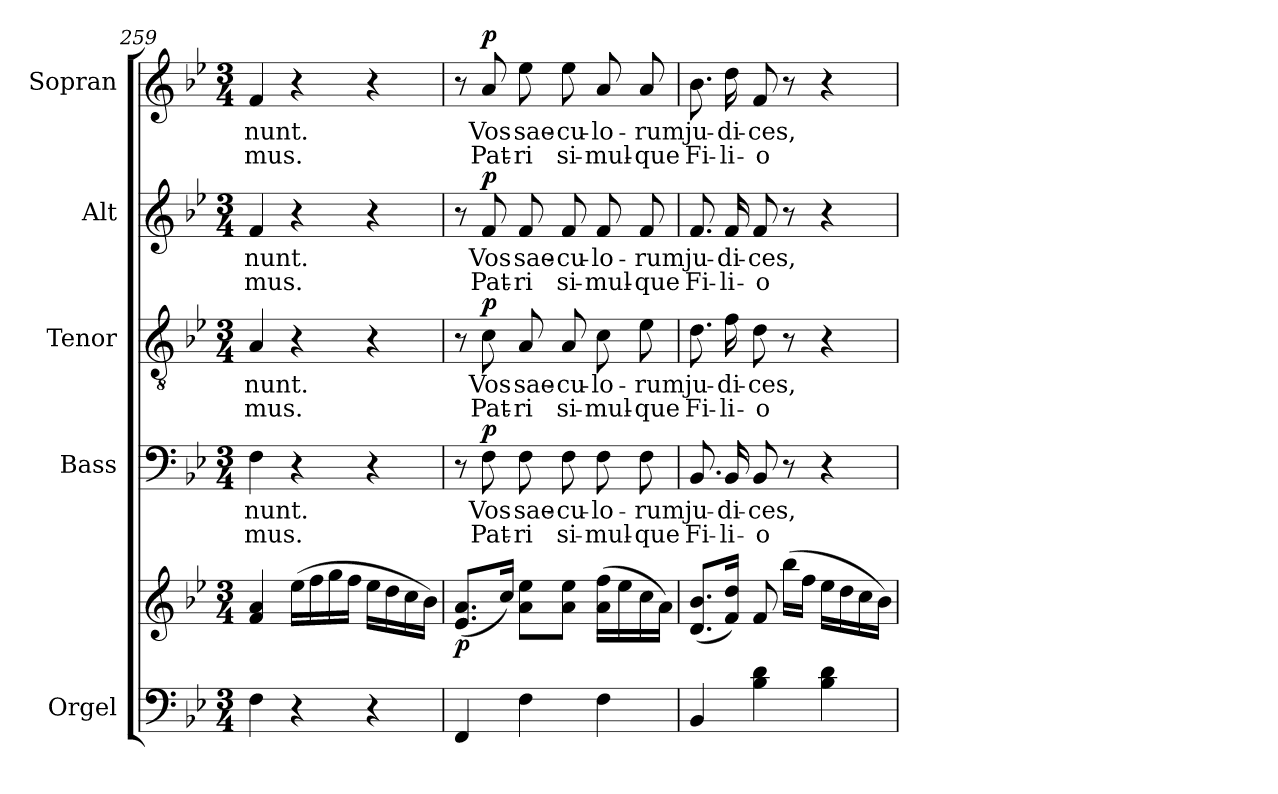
**kern	**kern	**dynam	**kern	**text	**text	**dynam	**kern	**text	**text	**dynam	**kern	**text	**text	**dynam	**kern	**text	**text	**dynam
*part5	*part5	*part5	*part4	*part4	*part4	*part4	*part3	*part3	*part3	*part3	*part2	*part2	*part2	*part2	*part1	*part1	*part1	*part1
*staff6	*staff5	*staff5/6	*staff4	*staff4	*staff4	*staff4	*staff3	*staff3	*staff3	*staff3	*staff2	*staff2	*staff2	*staff2	*staff1	*staff1	*staff1	*staff1
*I"Orgel	*	*	*I"Bass	*	*	*	*I"Tenor	*	*	*	*I"Alt	*	*	*	*I"Sopran	*	*	*
*I'Org.	*	*	*I'B.	*	*	*	*I'T.	*	*	*	*I'A.	*	*	*	*I'S.	*	*	*
*clefF4	*clefG2	*	*clefF4	*	*	*	*clefGv2	*	*	*	*clefG2	*	*	*	*clefG2	*	*	*
*k[b-e-]	*k[b-e-]	*	*k[b-e-]	*	*	*	*k[b-e-]	*	*	*	*k[b-e-]	*	*	*	*k[b-e-]	*	*	*
*B-:	*B-:	*	*B-:	*	*	*	*B-:	*	*	*	*B-:	*	*	*	*B-:	*	*	*
*M3/4	*M3/4	*	*M3/4	*	*	*	*M3/4	*	*	*	*M3/4	*	*	*	*M3/4	*	*	*
=259	=259	=259	=259	=259	=259	=259	=259	=259	=259	=259	=259	=259	=259	=259	=259	=259	=259	=259
!	!	!	!	!LO:LY:b	!LO:LY:b	!	!	!LO:LY:b	!LO:LY:b	!	!	!LO:LY:b	!LO:LY:b	!	!	!LO:LY:b	!LO:LY:b	!
4F\	4f/ 4a/	.	4F\	-nunt.	-mus.	.	4A/	-nunt.	-mus.	.	4f/	-nunt.	-mus.	.	4f/	-nunt.	-mus.	.
4r	(>16ee-\LL	.	4r	.	.	.	4r	.	.	.	4r	.	.	.	4r	.	.	.
.	16ff\	.	.	.	.	.	.	.	.	.	.	.	.	.	.	.	.	.
.	16gg\	.	.	.	.	.	.	.	.	.	.	.	.	.	.	.	.	.
.	16ff\JJ	.	.	.	.	.	.	.	.	.	.	.	.	.	.	.	.	.
4r	16ee-\LL	.	4r	.	.	.	4r	.	.	.	4r	.	.	.	4r	.	.	.
.	16dd\	.	.	.	.	.	.	.	.	.	.	.	.	.	.	.	.	.
.	16cc\	.	.	.	.	.	.	.	.	.	.	.	.	.	.	.	.	.
.	16b-\JJ)	.	.	.	.	.	.	.	.	.	.	.	.	.	.	.	.	.
=260	=260	=260	=260	=260	=260	=260	=260	=260	=260	=260	=260	=260	=260	=260	=260	=260	=260	=260
!	!	!LO:DY:b	!	!	!	!	!	!	!	!	!	!	!	!	!	!	!	!
4FF/	(<8.e-/ 8.a/L	p	8r	.	.	.	8r	.	.	.	8r	.	.	.	8r	.	.	.
!	!	!	!	!LO:LY:b	!LO:LY:b	!LO:DY:a	!	!LO:LY:b	!LO:LY:b	!LO:DY:a	!	!LO:LY:b	!LO:LY:b	!LO:DY:a	!	!LO:LY:b	!LO:LY:b	!LO:DY:a
.	.	.	8F\	Vos	Pat-	p	8c\	Vos	Pat-	p	8f/	Vos	Pat-	p	8a/	Vos	Pat-	p
.	16cc/Jk)	.	.	.	.	.	.	.	.	.	.	.	.	.	.	.	.	.
!	!	!	!	!LO:LY:b	!LO:LY:b	!	!	!LO:LY:b	!LO:LY:b	!	!	!LO:LY:b	!LO:LY:b	!	!	!LO:LY:b	!LO:LY:b	!
4F\	8a\ 8ee-\L	.	8F\	sae-	-ri	.	8A/	sae-	-ri	.	8f/	sae-	-ri	.	8ee-\	sae-	-ri	.
!	!	!	!	!LO:LY:b	!LO:LY:b	!	!	!LO:LY:b	!LO:LY:b	!	!	!LO:LY:b	!LO:LY:b	!	!	!LO:LY:b	!LO:LY:b	!
.	8a\ 8ee-\J	.	8F\	-cu-	si-	.	8A/	-cu-	si-	.	8f/	-cu-	si-	.	8ee-\	-cu-	si-	.
!	!	!	!	!LO:LY:b	!LO:LY:b	!	!	!LO:LY:b	!LO:LY:b	!	!	!LO:LY:b	!LO:LY:b	!	!	!LO:LY:b	!LO:LY:b	!
4F\	(>16a\ 16ff\LL	.	8F\	-lo-	-mul-	.	8c\	-lo-	-mul-	.	8f/	-lo-	-mul-	.	8a/	-lo-	-mul-	.
.	16ee-\	.	.	.	.	.	.	.	.	.	.	.	.	.	.	.	.	.
!	!	!	!	!LO:LY:b	!LO:LY:b	!	!	!LO:LY:b	!LO:LY:b	!	!	!LO:LY:b	!LO:LY:b	!	!	!LO:LY:b	!LO:LY:b	!
.	16cc\	.	8F\	-rum	-que	.	8e-\	-rum	-que	.	8f/	-rum	-que	.	8a/	-rum	-que	.
.	16a\JJ)	.	.	.	.	.	.	.	.	.	.	.	.	.	.	.	.	.
=261	=261	=261	=261	=261	=261	=261	=261	=261	=261	=261	=261	=261	=261	=261	=261	=261	=261	=261
!	!	!	!	!LO:LY:b	!LO:LY:b	!	!	!LO:LY:b	!LO:LY:b	!	!	!LO:LY:b	!LO:LY:b	!	!	!LO:LY:b	!LO:LY:b	!
4BB-/	(<8.d/ 8.b-/L	.	8.BB-/	ju-	Fi-	.	8.d\	ju-	Fi-	.	8.f/	ju-	Fi-	.	8.b-\	ju-	Fi-	.
!	!	!	!	!LO:LY:b	!LO:LY:b	!	!	!LO:LY:b	!LO:LY:b	!	!	!LO:LY:b	!LO:LY:b	!	!	!LO:LY:b	!LO:LY:b	!
.	16f/ 16dd/Jk)	.	16BB-/	-di-	-li-	.	16f\	-di-	-li-	.	16f/	-di-	-li-	.	16dd\	-di-	-li-	.
!	!	!	!	!LO:LY:b	!LO:LY:b	!	!	!LO:LY:b	!LO:LY:b	!	!	!LO:LY:b	!LO:LY:b	!	!	!LO:LY:b	!LO:LY:b	!
4B-\ 4d\	8f/	.	8BB-/	-ces,	-o	.	8d\	-ces,	-o	.	8f/	-ces,	-o	.	8f/	-ces,	-o	.
.	(>16bb-\LL	.	8r	.	.	.	8r	.	.	.	8r	.	.	.	8r	.	.	.
.	16ff\JJ	.	.	.	.	.	.	.	.	.	.	.	.	.	.	.	.	.
4B-\ 4d\	16ee-\LL	.	4r	.	.	.	4r	.	.	.	4r	.	.	.	4r	.	.	.
.	16dd\	.	.	.	.	.	.	.	.	.	.	.	.	.	.	.	.	.
.	16cc\	.	.	.	.	.	.	.	.	.	.	.	.	.	.	.	.	.
.	16b-\JJ)	.	.	.	.	.	.	.	.	.	.	.	.	.	.	.	.	.
=	=	=	=	=	=	=	=	=	=	=	=	=	=	=	=	=	=	=
*-	*-	*-	*-	*-	*-	*-	*-	*-	*-	*-	*-	*-	*-	*-	*-	*-	*-	*-
